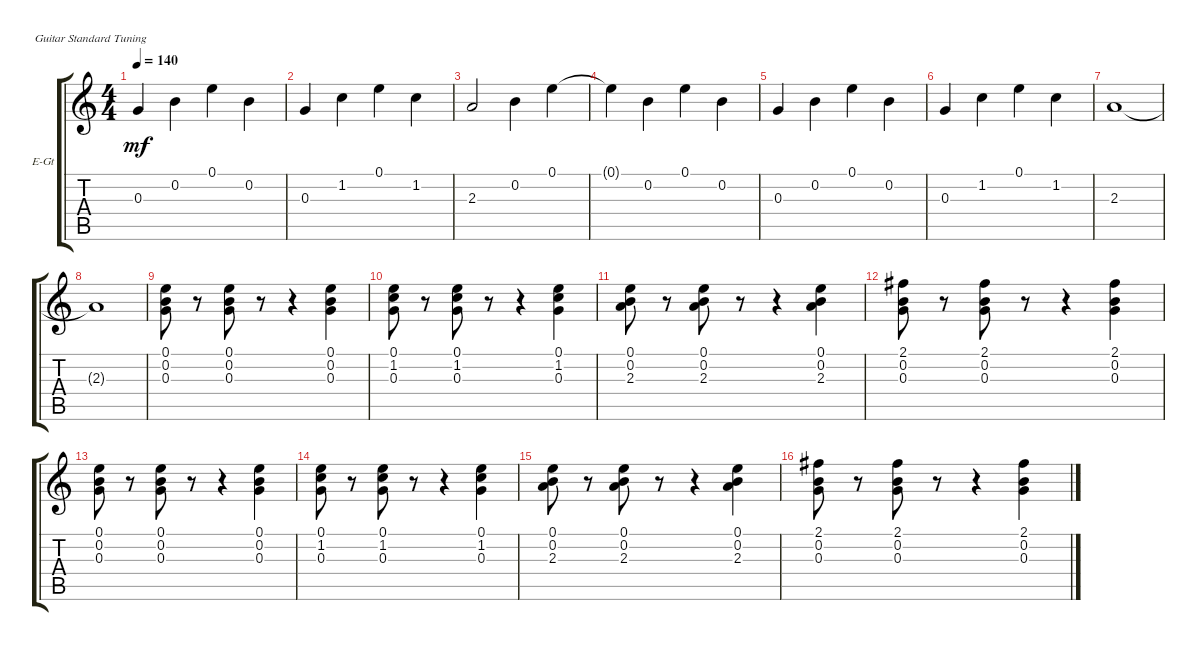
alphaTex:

\defaultSystemsLayout 4
\bracketExtendMode groupsimilarinstruments
\firstSystemTrackNameOrientation horizontal
\otherSystemsTrackNameOrientation horizontal
\track ("Electric Guitar (Clean)" "E-Gt") {instrument electricguitarclean}
\staff {score tabs}
\tuning (E4 B3 G3 D3 A2 E2)
\ts (4 4)
\tempo 140
\clef g2
\ks c
0.3.4{dy mf} 0.2.4 0.1.4 0.2.4 |
0.3.4 1.2.4 0.1.4 1.2.4 |
2.3.2 0.2.4 0.1.4 |
0.1{t}.4 0.2.4 0.1.4 0.2.4 |
0.3.4 0.2.4 0.1.4 0.2.4 |
0.3.4 1.2.4 0.1.4 1.2.4 |
2.3.1 |
2.3{t}.1 |
(0.1 0.2 0.3).8 r.8 (0.3 0.2 0.1).8 r.8 r.4 (0.1 0.2 0.3).4 |
(0.1 1.2 0.3).8 r.8 (0.3 1.2 0.1).8 r.8 r.4 (0.1 1.2 0.3).4 |
(0.1 0.2 2.3).8 r.8 (2.3 0.2 0.1).8 r.8 r.4 (0.1 0.2 2.3).4 |
(2.1 0.2 0.3).8 r.8 (0.3 0.2 2.1).8 r.8 r.4 (2.1 0.2 0.3).4 |
(0.1 0.2 0.3).8 r.8 (0.3 0.2 0.1).8 r.8 r.4 (0.1 0.2 0.3).4 |
(0.1 1.2 0.3).8 r.8 (0.3 1.2 0.1).8 r.8 r.4 (0.1 1.2 0.3).4 |
(0.1 0.2 2.3).8 r.8 (2.3 0.2 0.1).8 r.8 r.4 (0.1 0.2 2.3).4 |
(2.1 0.2 0.3).8 r.8 (0.3 0.2 2.1).8 r.8 r.4 (2.1 0.2 0.3).4
